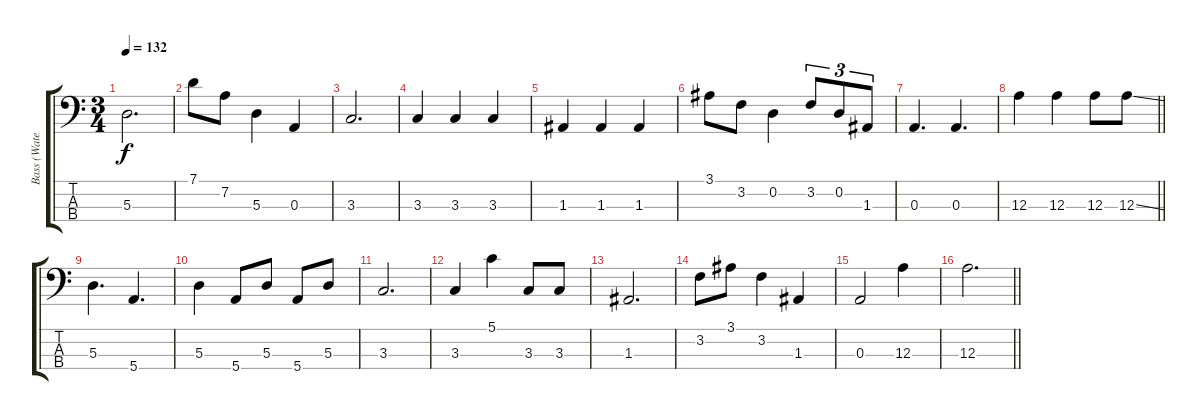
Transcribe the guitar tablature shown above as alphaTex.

\track ("Bass (Waters)" "Bass (Wate") {instrument electricbasspick}
\staff {score tabs}
\tuning (G2 D2 A1 E1) {hide}
\ts (3 4)
\tempo 132
\clef f4
\ks c
5.3.2{d dy f instrument electricbasspick} |
7.1.8 7.2.8 5.3.4 0.3.4 |
3.3.2{d} |
3.3.4 3.3.4 3.3.4 |
1.3.4 1.3.4 1.3.4 |
3.1.8 3.2.8 0.2.4 3.2.8{tu (3 2)} 0.2.8{tu (3 2)} 1.3.8{tu (3 2)} |
0.3.4{d} 0.3.4{d} |
\barLineRight lightlight
12.3.4 12.3.4 12.3.8 12.3{ss}.8 |
\section ("" "")
5.3.4{d} 5.4.4{d} |
5.3.4 5.4.8 5.3.8 5.4.8 5.3.8 |
3.3.2{d} |
3.3.4 5.1.4 3.3.8 3.3.8 |
1.3.2{d} |
3.2.8 3.1.8 3.2.4 1.3.4 |
0.3.2 12.3.4 |
\barLineRight lightlight
12.3.2{d}
